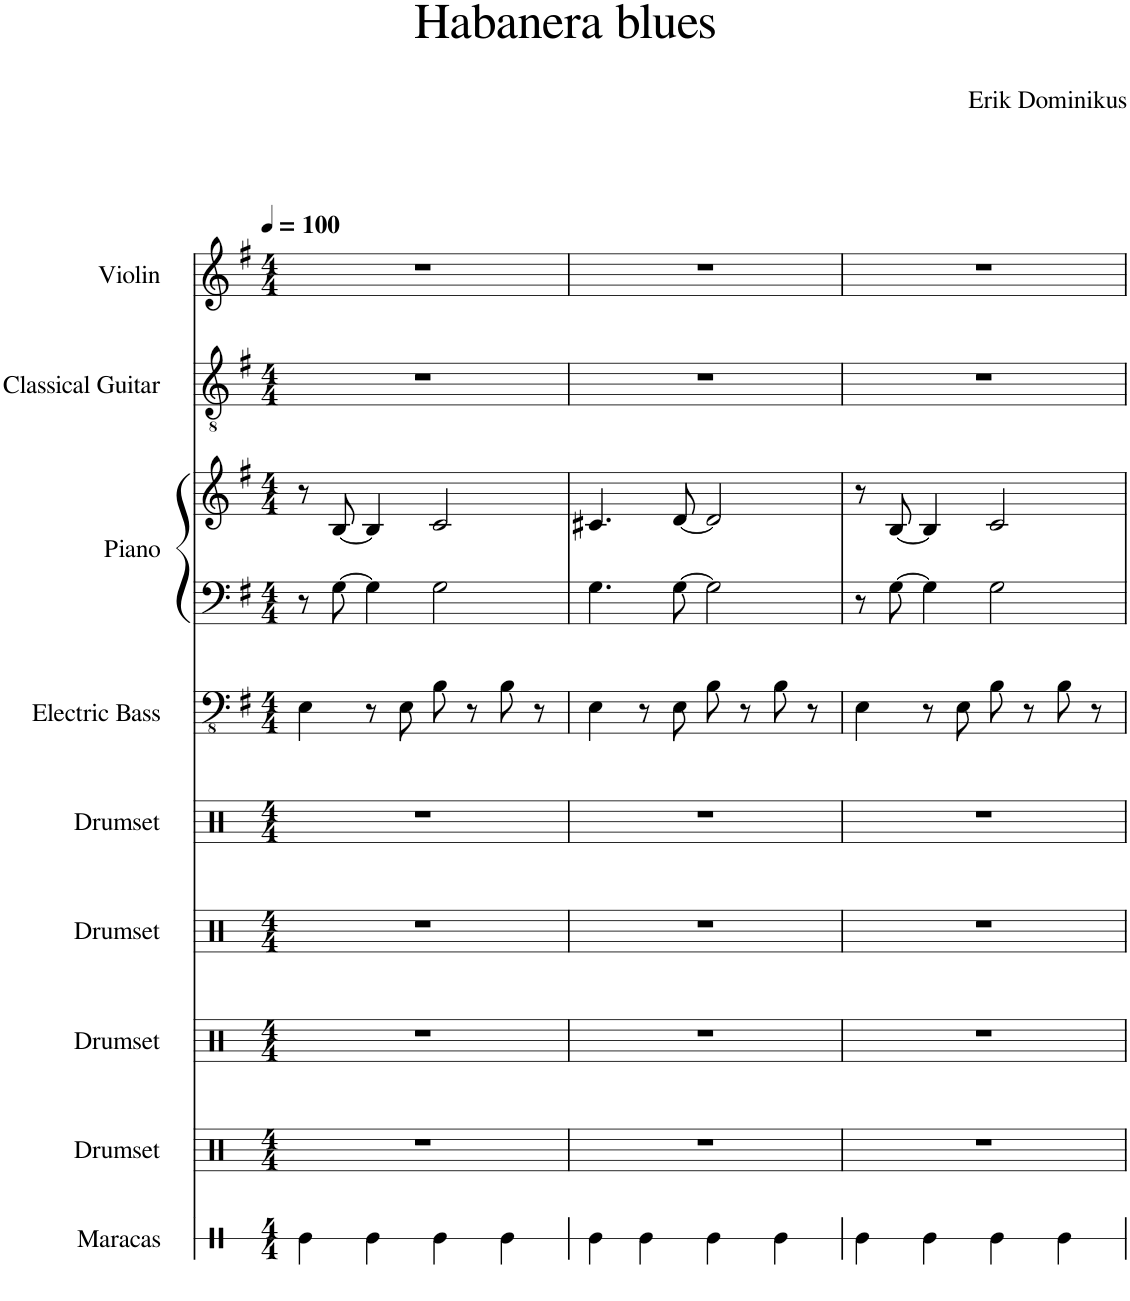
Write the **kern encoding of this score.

**kern	**kern	**kern	**kern	**kern	**kern	**kern	**kern	**kern	**kern
*part9	*part8	*part7	*part6	*part5	*part4	*part3	*part3	*part2	*part1
*staff10	*staff9	*staff8	*staff7	*staff6	*staff5	*staff4	*staff3	*staff2	*staff1
*I"Maracas	*I"Drumset	*I"Drumset	*I"Drumset	*I"Drumset	*I"Electric Bass	*I"Piano	*	*I"Classical Guitar	*I"Violin
*I'Mrcs.	*I'Drs.	*I'Drs.	*I'Drs.	*I'Drs.	*I'El. B.	*I'Pno.	*	*I'Guit.	*I'Vln.
*stria1	*	*	*	*	*	*	*	*	*
*clefX	*clefX	*clefX	*clefX	*clefX	*clefFv4	*clefF4	*clefG2	*clefGv2	*clefG2
*k[]	*k[]	*k[]	*k[]	*k[]	*k[f#]	*k[f#]	*k[f#]	*k[f#]	*k[f#]
*M4/4	*M4/4	*M4/4	*M4/4	*M4/4	*M4/4	*M4/4	*M4/4	*M4/4	*M4/4
*MM100	*MM100	*MM100	*MM100	*MM100	*MM100	*MM100	*MM100	*MM100	*MM100
=1	=1	=1	=1	=1	=1	=1	=1	=1	=1
4Re\	1r	1r	1r	1r	4EE\	8r	8r	1r	1r
.	.	.	.	.	.	[8G\	[8B/	.	.
4Re\	.	.	.	.	8r	4G\]	4B/]	.	.
.	.	.	.	.	8EE\	.	.	.	.
4Re\	.	.	.	.	8BB\	2G\	2c/	.	.
.	.	.	.	.	8r	.	.	.	.
4Re\	.	.	.	.	8BB\	.	.	.	.
.	.	.	.	.	8r	.	.	.	.
=2	=2	=2	=2	=2	=2	=2	=2	=2	=2
4Re\	1r	1r	1r	1r	4EE\	4.G\	4.c#X/	1r	1r
4Re\	.	.	.	.	8r	.	.	.	.
.	.	.	.	.	8EE\	[8G\	[8d/	.	.
4Re\	.	.	.	.	8BB\	2G\]	2d/]	.	.
.	.	.	.	.	8r	.	.	.	.
4Re\	.	.	.	.	8BB\	.	.	.	.
.	.	.	.	.	8r	.	.	.	.
=3	=3	=3	=3	=3	=3	=3	=3	=3	=3
4Re\	1r	1r	1r	1r	4EE\	8r	8r	1r	1r
.	.	.	.	.	.	[8G\	[8B/	.	.
4Re\	.	.	.	.	8r	4G\]	4B/]	.	.
.	.	.	.	.	8EE\	.	.	.	.
4Re\	.	.	.	.	8BB\	2G\	2c/	.	.
.	.	.	.	.	8r	.	.	.	.
4Re\	.	.	.	.	8BB\	.	.	.	.
.	.	.	.	.	8r	.	.	.	.
=	=	=	=	=	=	=	=	=	=
*-	*-	*-	*-	*-	*-	*-	*-	*-	*-
